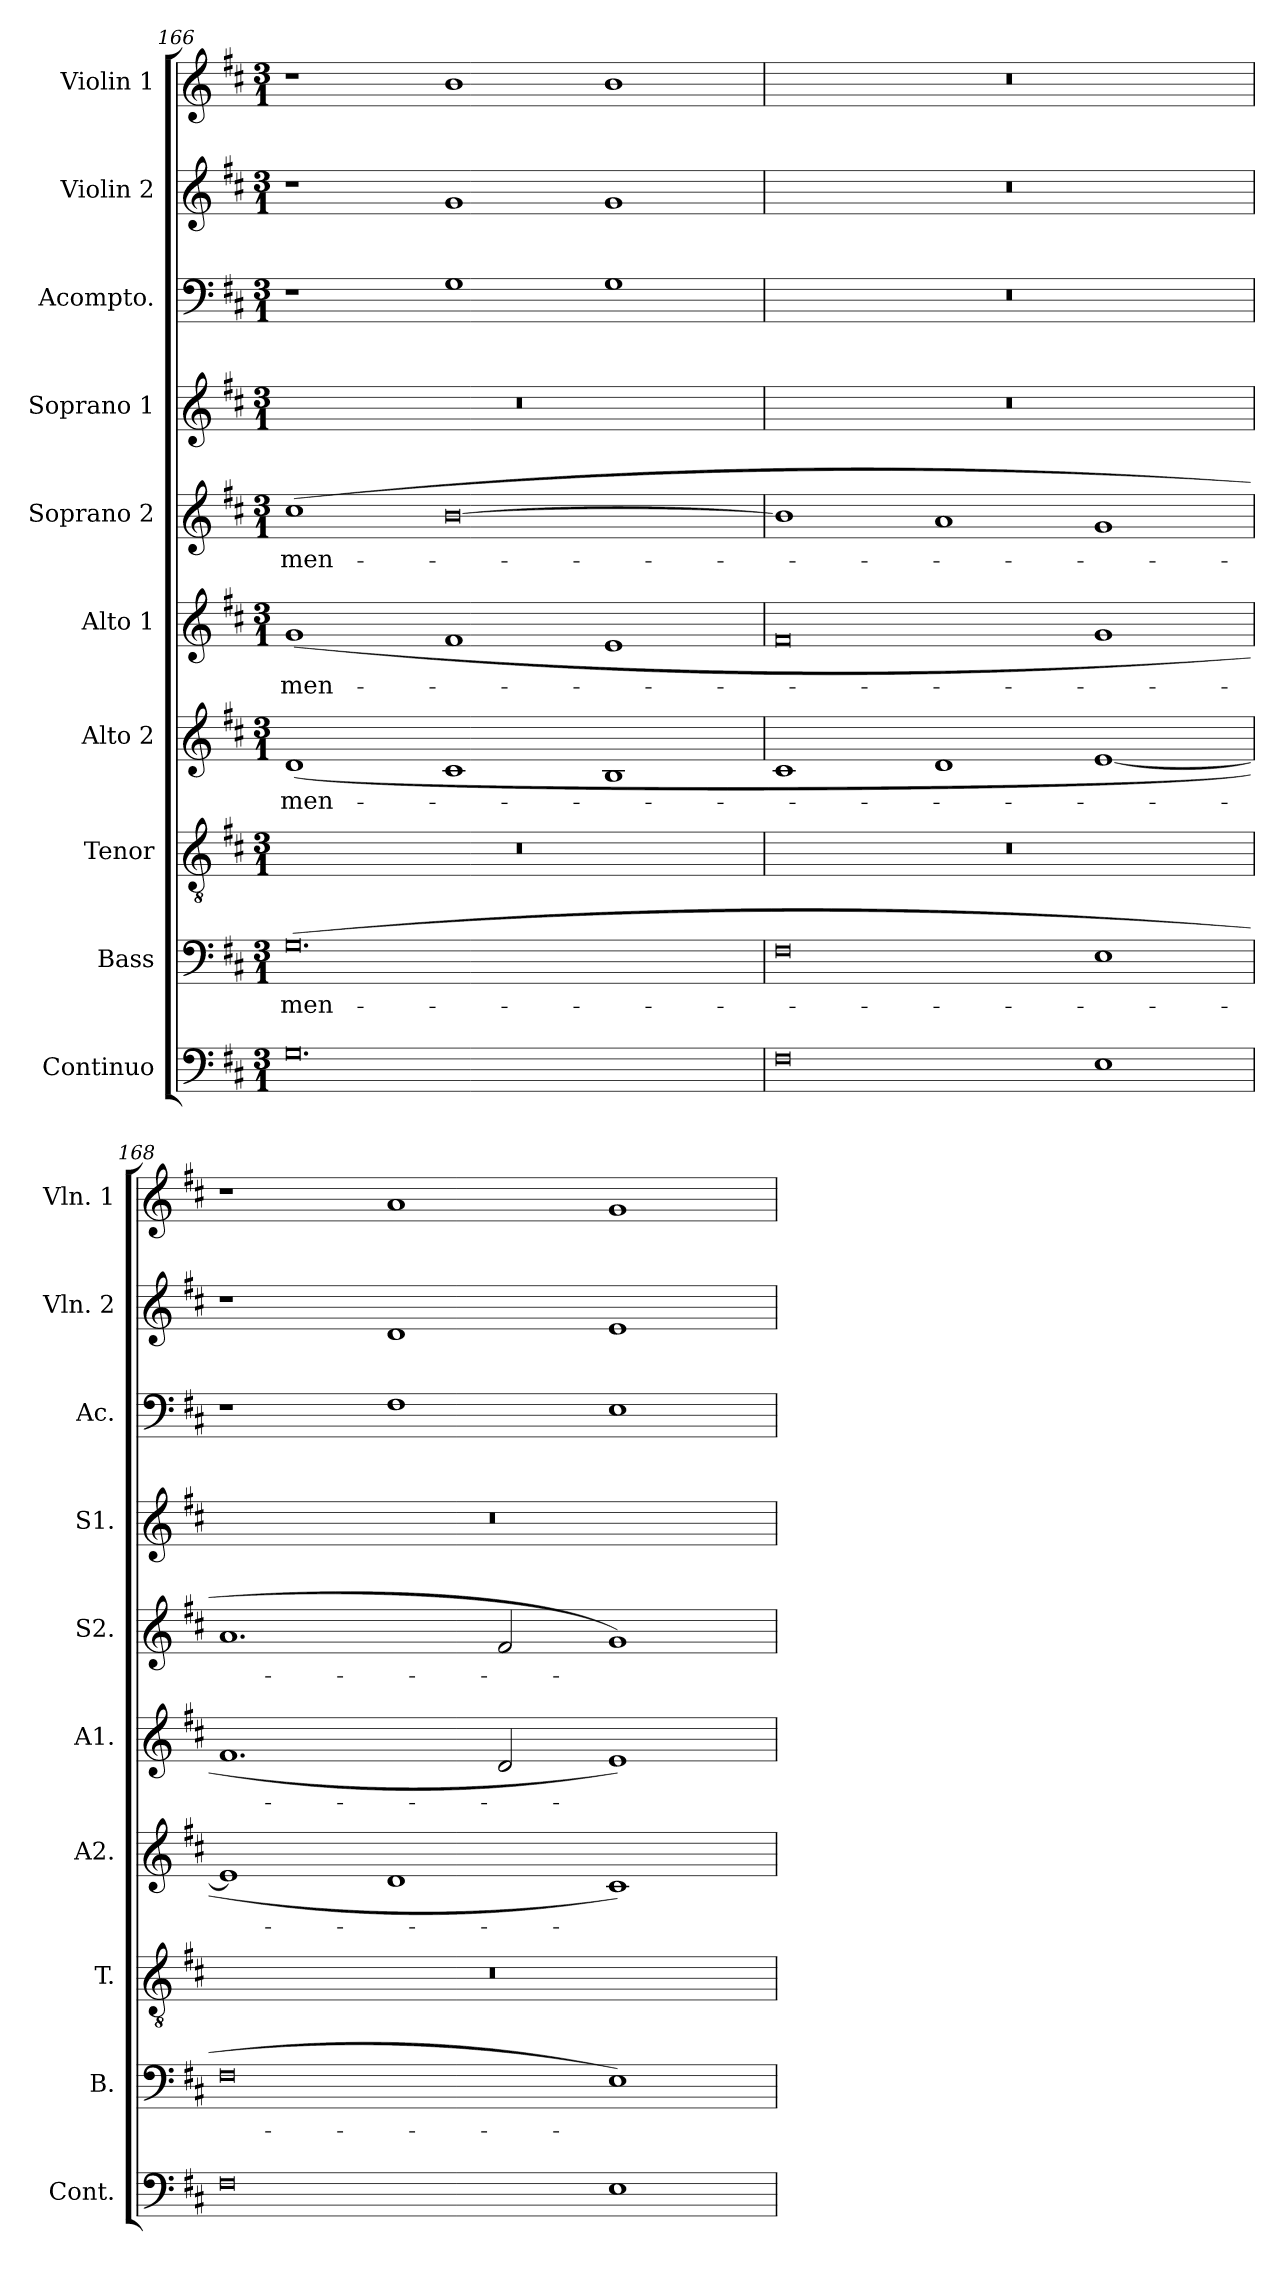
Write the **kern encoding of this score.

**kern	**kern	**text	**kern	**kern	**text	**kern	**text	**kern	**text	**kern	**kern	**kern	**kern
*part10	*part9	*part9	*part8	*part7	*part7	*part6	*part6	*part5	*part5	*part4	*part3	*part2	*part1
*staff10	*staff9	*staff9	*staff8	*staff7	*staff7	*staff6	*staff6	*staff5	*staff5	*staff4	*staff3	*staff2	*staff1
*I"Continuo	*I"Bass	*	*I"Tenor	*I"Alto 2	*	*I"Alto 1	*	*I"Soprano 2	*	*I"Soprano 1	*I"Acompto.	*I"Violin 2	*I"Violin 1
*I'Cont.	*I'B.	*	*I'T.	*I'A2.	*	*I'A1.	*	*I'S2.	*	*I'S1.	*I'Ac.	*I'Vln. 2	*I'Vln. 1
*clefF4	*clefF4	*	*clefGv2	*clefG2	*	*clefG2	*	*clefG2	*	*clefG2	*clefF4	*clefG2	*clefG2
*	*	*	*ITrd7c12	*	*	*	*	*	*	*	*	*	*
*k[f#c#]	*k[f#c#]	*	*k[f#c#]	*k[f#c#]	*	*k[f#c#]	*	*k[f#c#]	*	*k[f#c#]	*k[f#c#]	*k[f#c#]	*k[f#c#]
*D:	*D:	*	*D:	*D:	*	*D:	*	*D:	*	*D:	*D:	*D:	*D:
*M3/1	*M3/1	*	*M3/1	*M3/1	*	*M3/1	*	*M3/1	*	*M3/1	*M3/1	*M3/1	*M3/1
=166	=166	=166	=166	=166	=166	=166	=166	=166	=166	=166	=166	=166	=166
!	!	!LO:LY:b:color=#000000	!LO:N:vis=1	!	!	!	!	!	!	!	!	!	!
!	!	!	!	!	!LO:LY:b:color=#000000	!	!	!	!	!	!	!	!
!	!	!	!	!	!	!	!LO:LY:b:color=#000000	!	!	!	!	!	!
!	!	!	!	!	!	!	!	!	!LO:LY:b:color=#000000	!LO:N:vis=1	!	!	!
0.Gi	(0.Gi	-men-	0.r	(1di	-men-	(1gi	-men-	(1cc#i	-men-	0.r	1r	1r	1r
.	.	.	.	1c#i	.	1f#i	.	[<0bi	.	.	1Gi	1gi	1bi
.	.	.	.	1Bi	.	1ei	.	.	.	.	1Gi	1gi	1bi
=167	=167	=167	=167	=167	=167	=167	=167	=167	=167	=167	=167	=167	=167
!	!	!	!LO:N:vis=1	!	!	!	!	!	!	!LO:N:vis=1	!LO:N:vis=1	!LO:N:vis=1	!LO:N:vis=1
0F#i	0F#i	.	0.r	1c#i	.	0f#i	.	1bi]	.	0.r	0.r	0.r	0.r
.	.	.	.	1di	.	.	.	1ai	.	.	.	.	.
1Ei	1Ei	.	.	[<1ei	.	1gi	.	1gi	.	.	.	.	.
=168	=168	=168	=168	=168	=168	=168	=168	=168	=168	=168	=168	=168	=168
!	!	!	!LO:N:vis=1	!	!	!	!	!	!	!LO:N:vis=1	!	!	!
0F#i	0F#i	.	0.r	1ei]	.	1.f#i	.	1.ai	.	0.r	1r	1r	1r
.	.	.	.	1di	.	.	.	.	.	.	1F#i	1di	1ai
.	.	.	.	.	.	2di/	.	2f#i/	.	.	.	.	.
1Ei	1Ei)	.	.	1c#i)	.	1ei)	.	1gi)	.	.	1Ei	1ei	1gi
=	=	=	=	=	=	=	=	=	=	=	=	=	=
*-	*-	*-	*-	*-	*-	*-	*-	*-	*-	*-	*-	*-	*-
